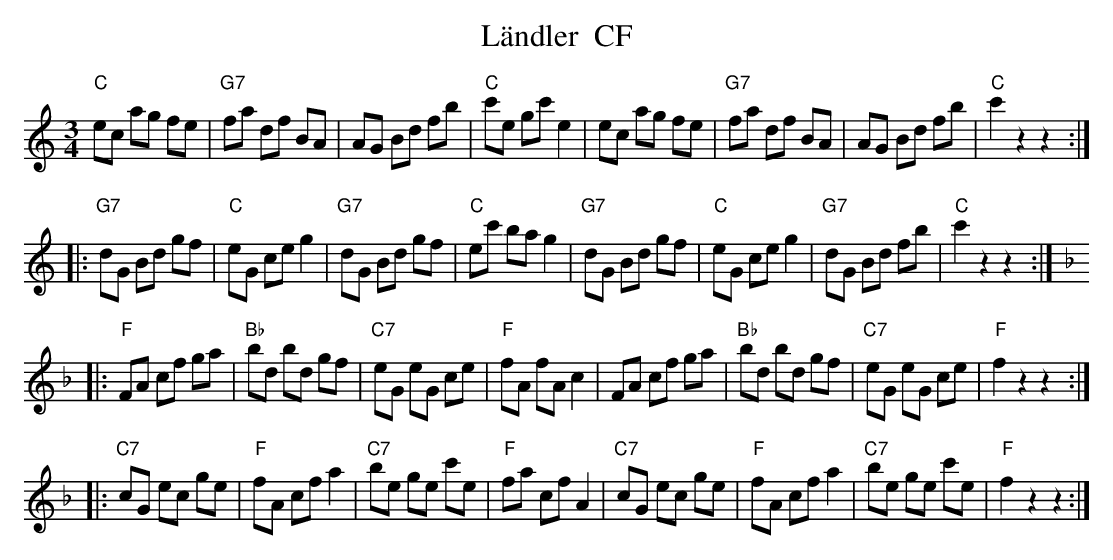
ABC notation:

X:1
T: L\"andler  CF
M:3/4
L:1/8
K:C
"C"ec ag fe | "G7"fa df BA | AG Bd fb | "C"c'e gc' e2 | ec ag fe | "G7"fa df BA | AG Bd fb | "C"c'2z2z2 ::
"G7"dG Bd gf | "C"eG ce g2 | "G7"dG Bd gf | "C"ec' ba g2 | "G7"dG Bd gf | "C"eG ce g2 | "G7"dG Bd fb | "C"c'2z2z2 :: [K:F]
"F"FA cf ga | "Bb"bd bd gf | "C7"eG eG ce | "F"fA fA c2 | FA cf ga | "Bb"bd bd gf | "C7"eG eG ce | "F"f2z2z2 ::
"C7"cG ec ge | "F"fA cf a2 | "C7"be ge c'e | "F"fa cf A2 | "C7"cG ec ge | "F"fA cf a2 | "C7"be ge c'e | "F"f2z2z2 :|
